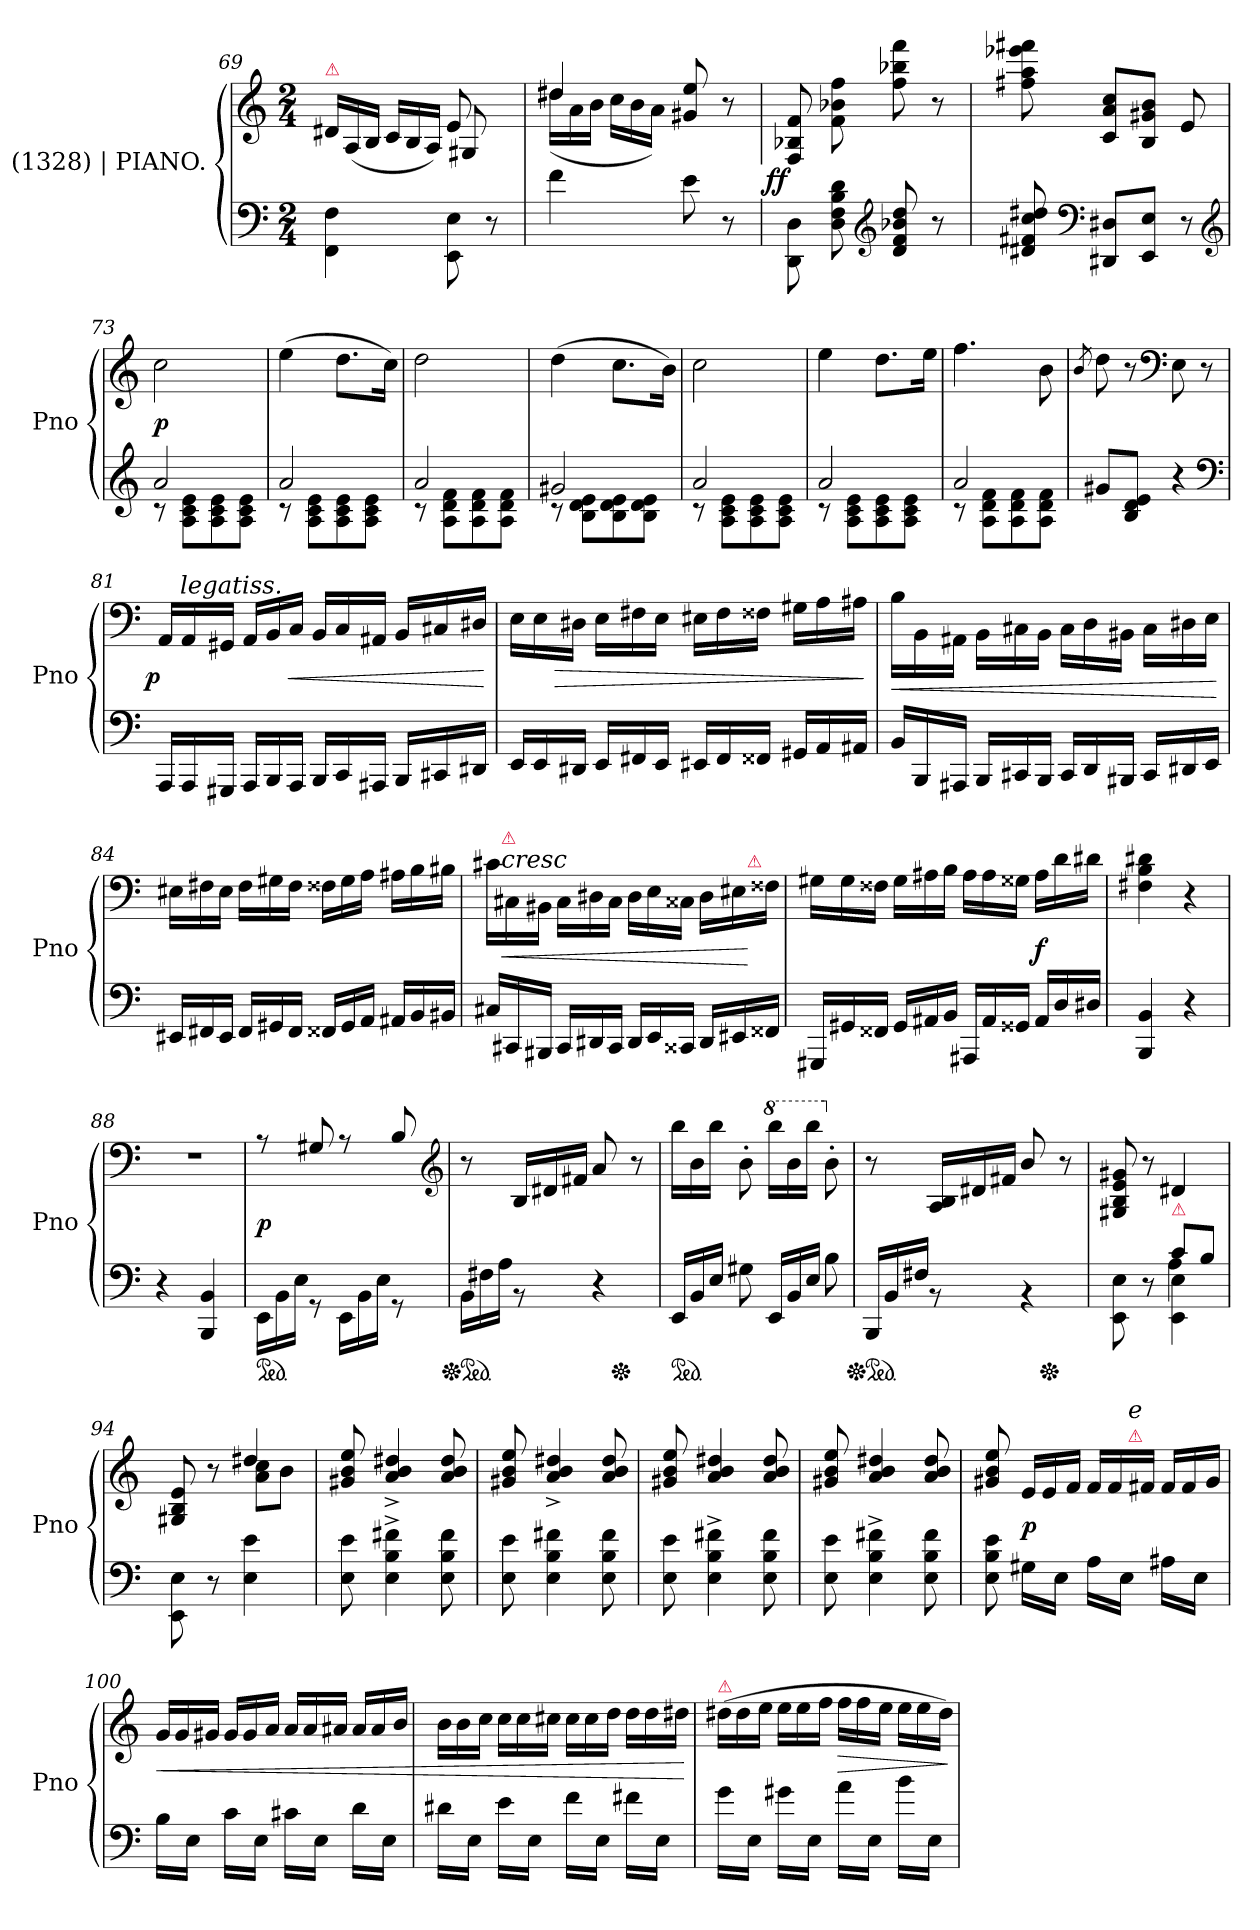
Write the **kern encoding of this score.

**kern	**kern	**dynam
*part1	*part1	*part1
*staff2	*staff1	*staff1/2
*I" (1328) | PIANO.	*	*
*I'Pno	*	*
*clefF4	*clefG2	*
*k[]	*k[]	*
*M2/4	*M2/4	*
=69	=69	=69
*	*^	*
*	*	*Xtuplet	*
!	!LO:TX:a:color=crimson:t=⚠	!	!
4FF\ 4F\	4ryy	24d#X\LL	.
.	.	(>24A/	.
.	.	24B/JJ	.
.	.	24c/LL	.
.	.	24B/	.
.	.	24A/JJ)	.
8EE\ 8E\	8e	8G#X/	.
8r	8ryy	8rFyy	.
=70	=70	=70	=70
4f	4dd#X	(>24dd#XLL	.
.	.	24a	.
.	.	24bJJ	.
.	.	24ccLL	.
.	.	24b	.
.	.	24aJJ)	.
8e	8g#X/ 8ee/	4rgggyy	.
8r	8r	.	.
*	*v	*v	*
=71	=71	=71
!	!	!LO:DY:rj
8DD\ 8D\	8F/ 8B-X/ 8f/	ff
8D 8F 8B 8d	8f 8b-X 8ff	.
*clefG2	*	*
8d 8f 8b-X 8dd	8ff 8bb-X 8fff	.
8r	8r	.
=72	=72	=72
8d#X 8f#X 8cc 8dd#X	8ff#X 8aa 8eee-X 8fff#X	.
*clefF4	*	*
8DD#X 8D#XL	8c 8a 8ccL	.
8EE 8EJ	8B 8g#X 8bJ	.
8r	8e	.
*clefG2	*	*
=73	=73	=73
*^	*	*
2a	8rc	2cc	p
.	8A 8c 8eL	.	.
.	8A 8c 8e	.	.
.	8A 8c 8eJ	.	.
=74	=74	=74	=74
2a	8rc	(>4ee	.
.	8A 8c 8eL	.	.
.	8A 8c 8e	8.ddL	.
.	8A 8c 8eJ	.	.
.	.	16ccJk)	.
=75	=75	=75	=75
2a	8rc	2dd	.
.	8A 8d 8fL	.	.
.	8A 8d 8f	.	.
.	8A 8d 8fJ	.	.
=76	=76	=76	=76
2g#X	8rc	(>4dd	.
.	8B 8d 8eL	.	.
.	8B 8d 8e	8.ccL	.
.	8B 8d 8eJ	.	.
.	.	16bJk)	.
=77	=77	=77	=77
2a	8rc	2cc	.
.	8A 8c 8eL	.	.
.	8A 8c 8e	.	.
.	8A 8c 8eJ	.	.
=78	=78	=78	=78
2a	8rc	4ee	.
.	8A 8c 8eL	.	.
.	8A 8c 8e	8.ddL	.
.	8A 8c 8eJ	.	.
.	.	16eeJk	.
=79	=79	=79	=79
2a	8rc	4.ff	.
.	8A 8d 8fL	.	.
.	8A 8d 8f	.	.
.	8A 8d 8fJ	8b	.
*v	*v	*	*
=80	=80	=80
.	8qb/	.
8g#XL	8dd	.
8B 8d 8eJ	8r	.
*	*clefF4	*
4r	8E	.
.	8r	.
*clefF4	*	*
=81	=81	=81
*Xtuplet	*	*
!	!	!LO:DY:rj
24AAALL	24AALL	p
!	!LO:TX:a:i:t=legatiss.	!
24AAA	24AA	.
24GGG#XJJ	24GG#XJJ	.
24AAALL	24AALL	.
24BBB	24BB	.
24AAAJJ	24CJJ	<
24BBBLL	24BBLL	.
24CC	24C	.
24AAA#XJJ	24AA#XJJ	.
24BBBLL	24BBLL	.
24CC#X	24C#X	.
24DD#XJJ	24D#XJJ	.
.	.	[
=82	=82	=82
24EELL	24ELL	.
24EE	24E	.
24DD#XJJ	24D#XJJ	>
24EELL	24ELL	.
24FF#X	24F#X	.
24EEJJ	24EJJ	.
24EE#XLL	24E#XLL	.
24FF#	24F#	.
24FF##XJJ	24F##XJJ	.
24GG#XLL	24G#XLL	.
24AA	24A	.
24AA#XJJ	24A#XJJ	.
.	.	]
=83	=83	=83
24BBLL	24BLL	<
24BBB	24BB	.
24AAA#XJJ	24AA#XJJ	.
24BBBLL	24BB\LL	.
24CC#X	24C#X	.
24BBBJJ	24BBJJ	.
24CC#LL	24C#\LL	.
24DD	24D	.
24BBB#XJJ	24BB#XJJ	.
24CC#LL	24C#LL	.
24DD#X	24D#X	.
24EEJJ	24EJJ	.
.	.	[
=84	=84	=84
24EE#XLL	24E#XLL	.
24FF#X	24F#X	.
24EE#JJ	24E#JJ	.
24FF#LL	24F#LL	.
24GG#X	24G#X	.
24FF#JJ	24F#JJ	.
24FF##XLL	24F##XLL	.
24GG#	24G#	.
24AAJJ	24AJJ	.
24AA#XLL	24A#XLL	.
24BB	24B	.
24BB#XJJ	24B#XJJ	.
=85	=85	=85
24C#XLL	24c#XLL	.
!	!LO:TX:a:i:t=cresc	!
!	!LO:TX:a:color=crimson:t=⚠	!
24CC#X	24C#X	<
24BBB#XJJ	24BB#XJJ	.
24CC#LL	24C#\LL	.
24DD#X	24D#X	.
24CC#JJ	24C#JJ	.
24DD#LL	24D#LL	.
24EE	24E	.
24CC##XJJ	24C##XJJ	.
24DD#LL	24D#LL	.
24EE#X	24E#X	.
!	!LO:TX:a:color=crimson:t=⚠	!
24FF##XJJ	24F##XJJ	[
=86	=86	=86
24GGG#XLL	24G#XLL	.
24GG#X	24G#	.
24FF##XJJ	24F##XJJ	.
24GG#LL	24G#LL	.
24AA#X	24A#X	.
24BBJJ	24BJJ	.
24AAA#XLL	24A#LL	.
24AA#	24A#	.
24GG##XJJ	24G##XJJ	.
24AA#LL	24A#LL	f
24D	24d	.
24D#XJJ	24d#XJJ	.
=87	=87	=87
4BBB 4BB	4F#X 4B 4d#X	.
4r	4r	.
=88	=88	=88
4r	2rF	.
4BBB 4BB	.	.
=89	=89	=89
*ped	*	*
24EE\LL	8rA	p
24BB	.	.
24EJJ	.	.
8rGG	8G#X/	.
24EE\LL	8rA	.
24BB	.	.
24EJJ	.	.
8rGG	8B/	.
*	*clefG2	*
=90	=90	=90
*	*^	*
*Xped	*	*	*
*ped	*	*	*
24BBLL	8r	4ryy	.
24F#X	.	.	.
24AJJ	.	.	.
8rBB	24B/LL	.	.
.	24d#X	.	.
.	24f#XJJ	.	.
4r	8a	16ryy	.
*Xped	*	*	*
.	.	8.ryy	.
.	8r	.	.
*	*v	*v	*
=91	=91	=91
*ped	*	*
24EELL	24bbLL	.
24BB	24b	.
24EJJ	24bbJJ	.
8G#X	8b'	.
*	*8va	*
24EELL	24bbbLL	.
24BB	24bb	.
24EJJ	24bbbJJ	.
*	*X8va	*
8B	8b'	.
=92	=92	=92
*	*^	*
*Xped	*	*	*
*ped	*	*	*
24BBBLL	8r	4ryy	.
24BB	.	.	.
24F#XJJ	.	.	.
8rBB	24A/ 24B/LL	.	.
.	24d#X	.	.
.	24f#XJJ	.	.
4rBB	8b/	16ryy	.
*Xped	*	*	*
.	.	8.ryy	.
.	8r	.	.
*	*v	*v	*
=93	=93	=93
*^	*	*
*	*^	*	*
4rcyy	8EE\ 8E\	4ryy	8G#X 8B 8e 8g#X	.
.	8r	.	8r	.
!LO:TX:a:color=crimson:t=⚠	!	!	!	!
8cL	4EE 4E	4A\	4d#X	.
8BJ	.	.	.	.
*v	*v	*v	*	*
=94	=94	=94
*	*^	*
8EE\ 8E\	4raayy	8G#X/ 8B/ 8e/	.
8r	.	8r	.
4E\ 4e\	4dd#X	8a 8ccL	.
.	.	8bJ	.
*	*v	*v	*
=95	=95	=95
8E\ 8e\	8g#X/ 8b/ 8ee/	.
4E^< 4B^< 4f#X^<	4a^</ 4b^</ 4dd#X^</	.
8E\ 8B\ 8f#\	8a/ 8b/ 8dd#/	.
=96	=96	=96
8E\ 8e\	8g#X/ 8b/ 8ee/	.
4E 4B 4f#X	4a^</ 4b^</ 4dd#X^</	.
8E\ 8B\ 8f#\	8a/ 8b/ 8dd#/	.
=97	=97	=97
8E\ 8e\	8g#X/ 8b/ 8ee/	.
4E^ 4B^ 4f#X^	4a/ 4b/ 4dd#X/	.
8E\ 8B\ 8f#\	8a/ 8b/ 8dd#/	.
=98	=98	=98
8E\ 8e\	8g#X/ 8b/ 8ee/	.
4E^ 4B^ 4f#X^	4a/ 4b/ 4dd#X/	.
8E\ 8B\ 8f#\	8a/ 8b/ 8dd#/	.
=99	=99	=99
*	*^	*
8E\ 8B\ 8e\	8g#X/ 8b/ 8ee/	6ryy	.
16G#XLL	24eLL	.	p
.	24e	12...ryy	.
16EJJ	.	.	.
.	24fJJ	.	.
16ALL	24fLL	.	.
.	24f	.	.
16EJJ	.	.	.
!	!	!LO:TX:a:color=crimson:t=⚠	!
!	!	!LO:TX:a:i:t=e	!
.	.	6ryy	.
.	24f#XJJ	.	.
16A#XLL	24f#LL	.	.
.	24f#	.	.
16EJJ	.	.	.
.	24g#JJ	.	.
.	.	96ryy	.
=100	=100	=100	=100
!	!LO:TX:a:color=crimson:t=⚠	!	!
*	*v	*v	*
16BLL	24gLL	<
.	24g	.
16EJJ	.	.
.	24g#XJJ	.
16cLL	24g#LL	.
.	24g#	.
16EJJ	.	.
.	24aJJ	.
16c#XLL	24aLL	.
.	24a	.
16EJJ	.	.
.	24a#XJJ	.
16dLL	24a#LL	.
.	24a#	.
16EJJ	.	.
.	24bJJ	.
=101	=101	=101
16d#XLL	24bLL	.
.	24b	.
16EJJ	.	.
.	24ccJJ	.
16eLL	24ccLL	.
.	24cc	.
16EJJ	.	.
.	24cc#XJJ	.
16fLL	24cc#LL	.
.	24cc#	.
16EJJ	.	.
.	24ddJJ	.
16f#XLL	24ddLL	.
.	24dd	.
16EJJ	.	.
.	24dd#XJJ	.
.	.	[
=102	=102	=102
!	!LO:TX:a:i:color=crimson:t=⚠	!
16gLL	(>24dd#XLL	.
.	24dd#	.
16EJJ	.	.
.	24eeJJ	.
16g#XLL	24eeLL	.
.	24ee	.
16EJJ	.	.
.	24ffJJ	.
16aLL	24ffLL	>
.	24ff	.
16EJJ	.	.
.	24eeJJ	.
16bLL	24eeLL	.
.	24ee	.
16EJJ	.	.
.	24dd#JJ)	.
.	.	]
=	=	=
*-	*-	*-
